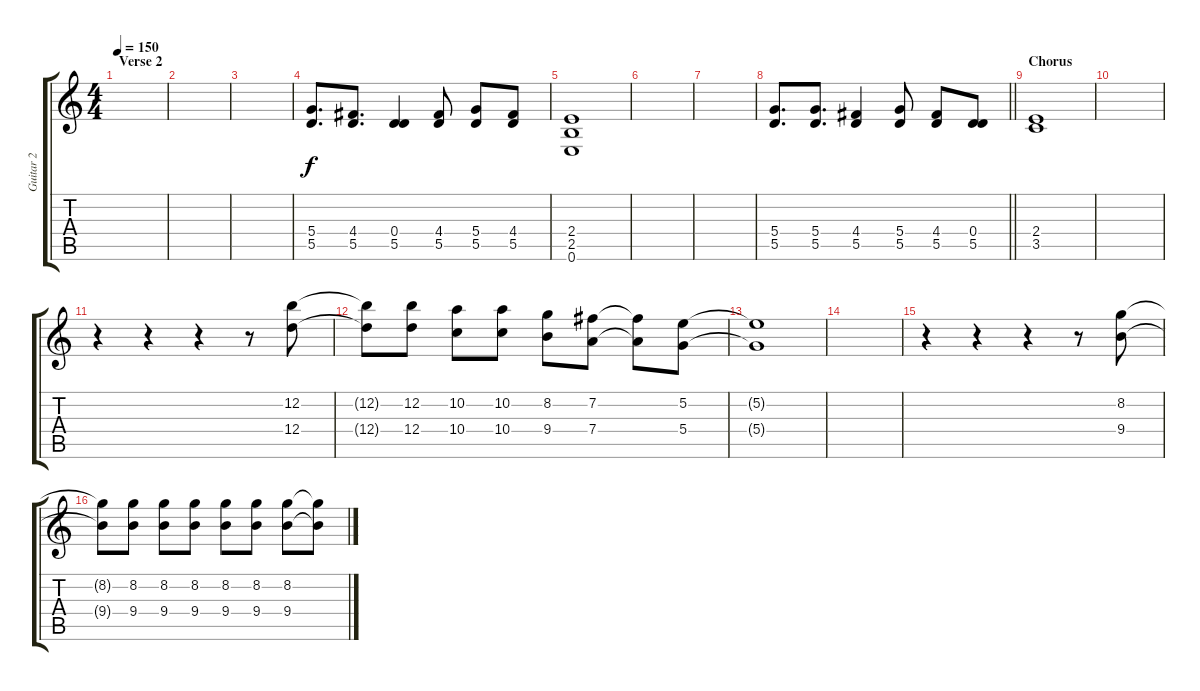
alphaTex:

\track ("Guitar 2" "Guitar 2") {instrument acousticguitarsteel}
\staff {score tabs}
\tuning (E4 B3 G3 D3 A2 E2) {hide}
\ts (4 4)
\section ("" "Verse 2")
\tempo 150
\clef g2
\ks c
|
|
|
(5.4 5.5).8{d} (4.4 5.5).8{d} (0.4 5.5).4 (4.4 5.5).8 (5.4 5.5).8 (4.4 5.5).8 |
(2.4 2.5 0.6).1 |
|
|
\barLineRight lightlight
(5.4 5.5).8{d} (5.4 5.5).8{d} (4.4 5.5).4 (5.4 5.5).8 (4.4 5.5).8 (0.4 5.5).8 |
\section ("" "Chorus")
(2.4 3.5).1 |
|
r.4 r.4 r.4 r.8 (12.2 12.4).8 |
(12.2{t} 12.4{t}).8 (12.2 12.4).8 (10.2 10.4).8 (10.2 10.4).8 (8.2 9.4).8 (7.2 7.4).8 (7.2{t} 7.4{t}).8 (5.2 5.4).8 |
(5.2{t} 5.4{t}).1 |
|
r.4 r.4 r.4 r.8 (8.2 9.4).8 |
(8.2{t} 9.4{t}).8 (8.2 9.4).8 (8.2 9.4).8 (8.2 9.4).8 (8.2 9.4).8 (8.2 9.4).8 (8.2 9.4).8 (8.2{t} 9.4{t}).8
